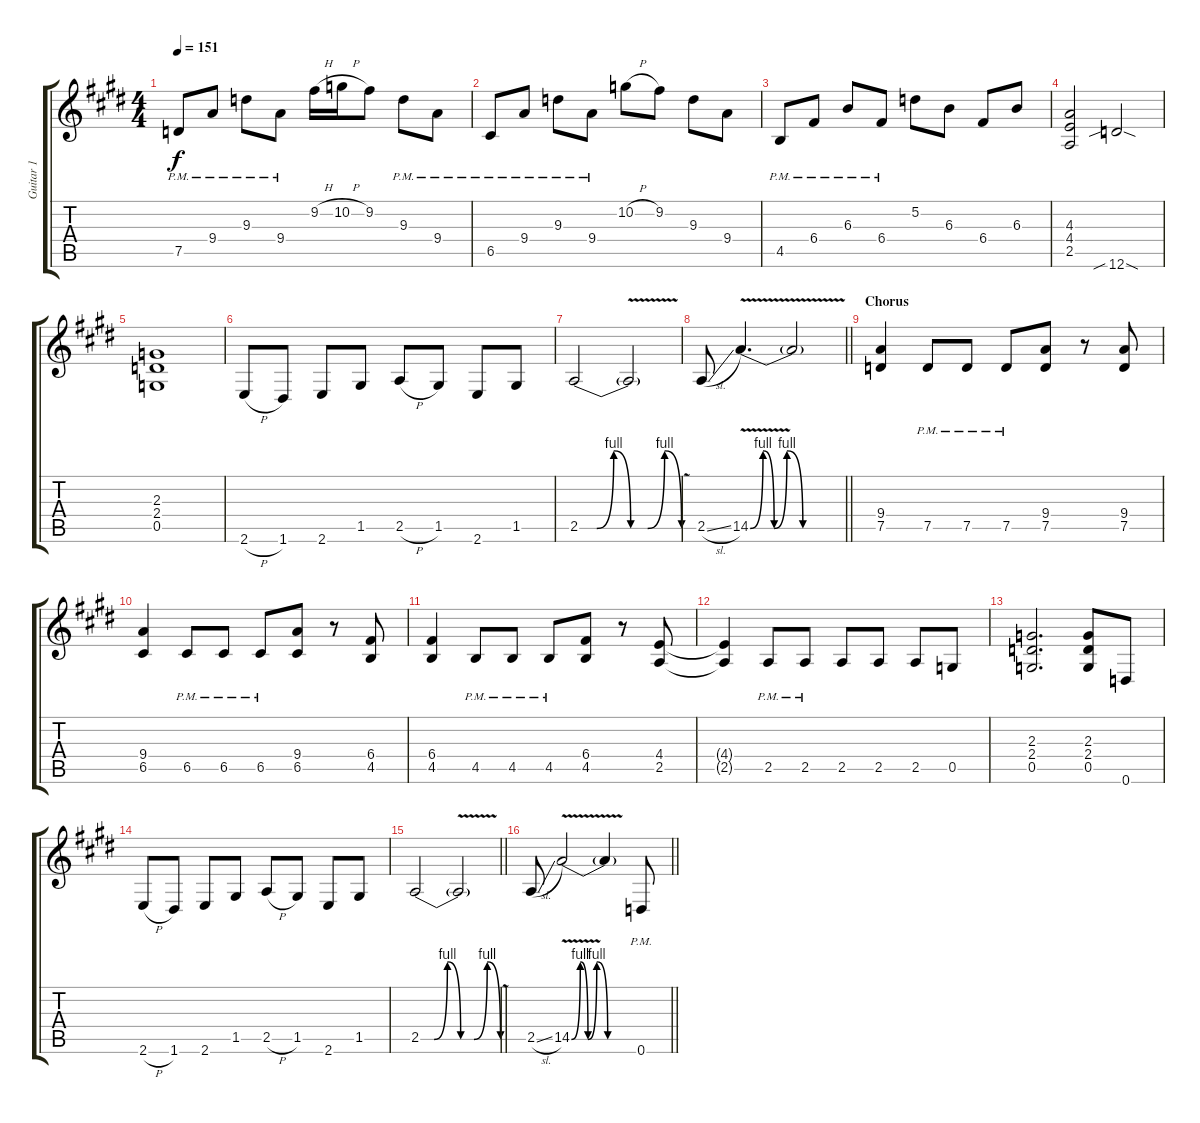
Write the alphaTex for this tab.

\track ("Guitar 1" "Guitar 1") {instrument overdrivenguitar}
\staff {score tabs}
\tuning (D4 A3 F3 C3 G2 D2) {hide}
\ts (4 4)
\tempo 151
\clef g2
\ks e
7.5{pm}.8{dy f} 9.4{pm}.8 9.3{pm}.8 9.4{pm}.8 9.2{h}.16 10.2{h}.16 9.2.8 9.3{pm}.8 9.4{pm}.8 |
6.5{pm}.8 9.4{pm}.8 9.3{pm}.8 9.4{pm}.8 10.2{h}.8 9.2.8 9.3.8 9.4.8 |
4.5{pm}.8 6.4{pm}.8 6.3{pm}.8 6.4{pm}.8 5.2.8 6.3.8 6.4.8 6.3.8 |
(4.3 4.4 2.5).2 12.6{sib sod}.2 |
(2.3 2.4 0.5).1 |
2.6{h}.8 1.6.8 2.6.8 1.5.8 2.5{h}.8 1.5.8 2.6.8 1.5.8 |
2.5{be (custom 0 0 10 0 20 4 30 0 40 0 50 4 60 0)}.2 2.5{v t}.2 |
\barLineRight lightlight
2.5{sl}.8 14.5{be (custom 0 0 8 4 15 0 23 4 33 0 49 0 60 0) v}.4{d} 14.5{t}.2 |
\section ("" "Chorus")
(9.4 7.5).4 7.5{pm}.8 7.5{pm}.8 7.5{pm}.8 (9.4 7.5).8 r.8 (9.4 7.5).8 |
(9.4 6.5).4 6.5{pm}.8 6.5{pm}.8 6.5{pm}.8 (9.4 6.5).8 r.8 (6.4 4.5).8 |
(6.4 4.5).4 4.5{pm}.8 4.5{pm}.8 4.5{pm}.8 (6.4 4.5).8 r.8 (4.4 2.5).8 |
(4.4{t} 2.5{t}).4 2.5{pm}.8 2.5{pm}.8 2.5.8 2.5.8 2.5.8 0.5.8 |
(2.3 2.4 0.5).2{d} (2.3 2.4 0.5).8 0.6.8 |
2.6{h}.8 1.6.8 2.6.8 1.5.8 2.5{h}.8 1.5.8 2.6.8 1.5.8 |
\barLineRight lightlight
2.5{be (custom 0 0 10 0 20 4 30 0 40 0 50 4 60 0)}.2 2.5{v t}.2 |
\barLineRight lightlight
2.5{sl}.8 14.5{be (custom 0 0 8 4 15 0 23 4 33 0 49 0 60 0) v}.2 14.5{t}.4 0.6{pm}.8
